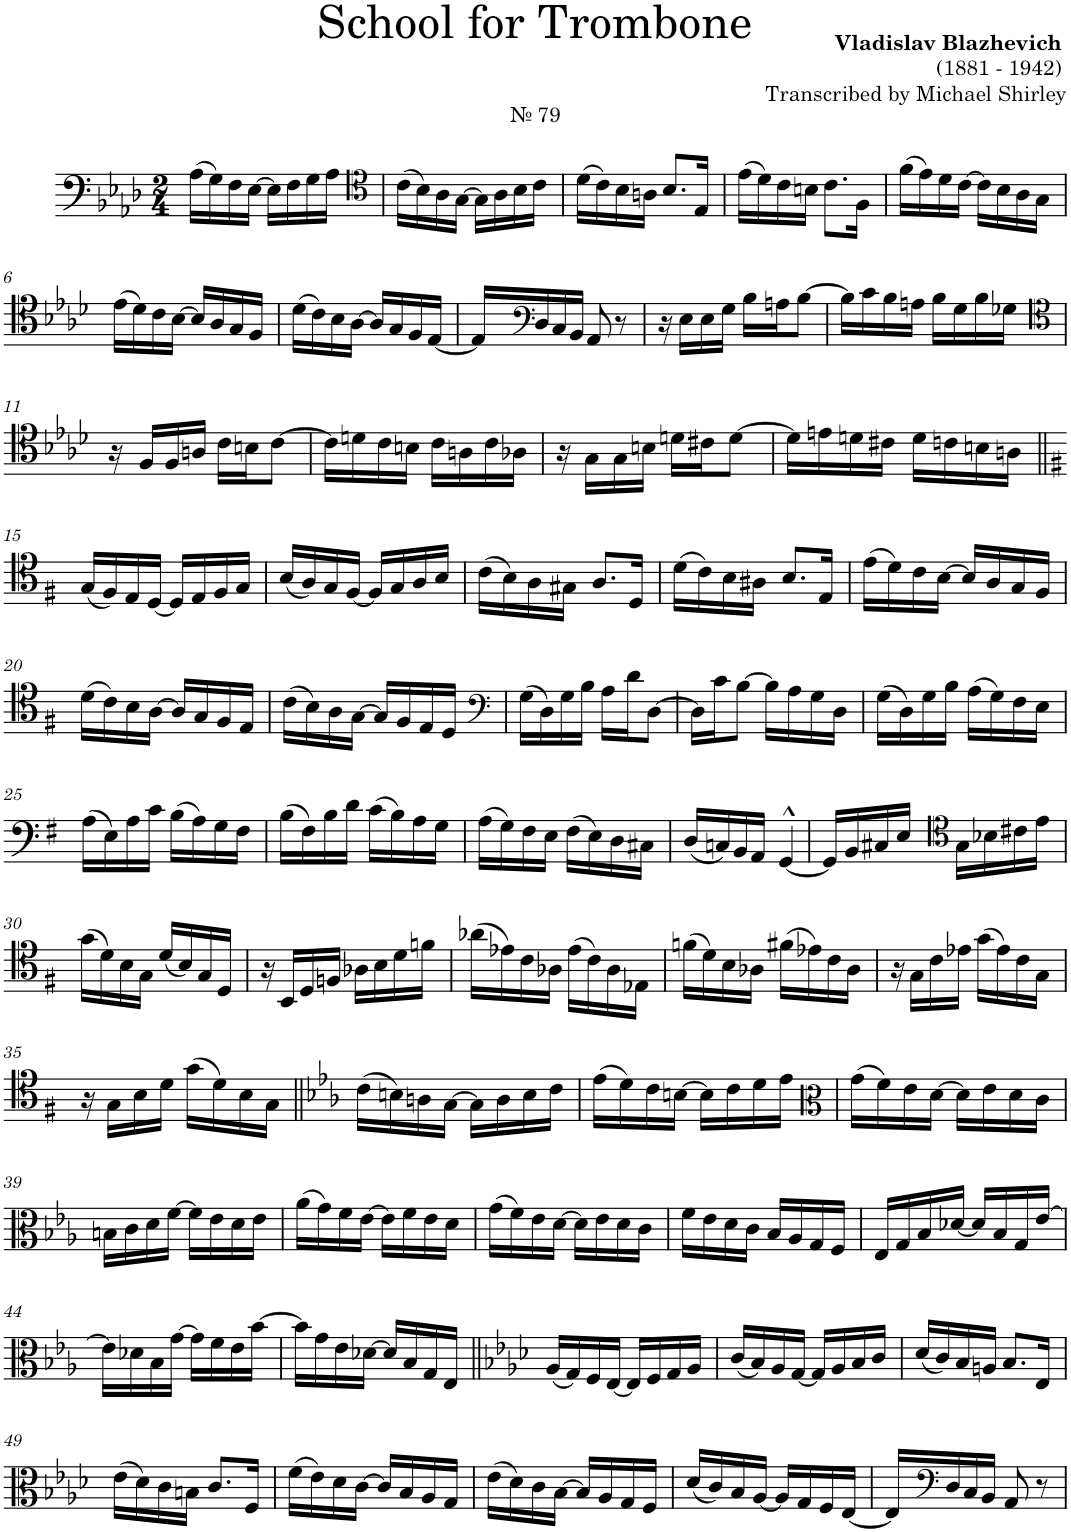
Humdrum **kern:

**kern
*part1
*staff1
*I"Trombone
*I'Tbn.
*clefF4
*k[b-e-a-d-]
*M2/4
=1
!LO:TX:a:t=№ 79
(16A-\LL
16G\)
16F\
[16E-\JJ
16E-\LL]
16F\
16G\
16A-\JJ
=2
*clefC4
(16c\LL
16B-\)
16A-\
[16G\JJ
16G\LL]
16A-\
16B-\
16c\JJ
=3
(16d-\LL
16c\)
16B-\
16An\JJ
8.B-/L
16E-/Jk
=4
(16e-\LL
16d-\)
16c\
16Bn\JJ
8.c\L
16F\Jk
=5
(16f\LL
16e-\)
16d-\
[16c\JJ
16c\LL]
16B-\
16A-\
16G\JJ
!!LO:LB:g=z
=6
(16e-\LL
16d-\)
16c\
[16B-\JJ
16B-/LL]
16A-/
16G/
16F/JJ
=7
(16d-\LL
16c\)
16B-\
[16A-\JJ
16A-/LL]
16G/
16F/
[16E-/JJ
=8
16E-/LL]
*clefF4
16D-/
16C/
16BB-/JJ
8AA-/
8r
=9
16r
16E-\LL
16E-\
16G\JJ
16B-\LL
16An\J
[8B-\J
=10
16B-\LL]
16c\
16B-\
16An\JJ
16B-\LL
16G\
16B-\
16G-X\JJ
!!LO:LB:g=z
=11
*clefC4
16r
16F/LL
16F/
16An/JJ
16c\LL
16Bn\J
[8c\J
=12
16c\LL]
16dn\
16c\
16Bn\JJ
16c\LL
16An\
16c\
16A-X\JJ
=13
16r
16G\LL
16G\
16Bn\JJ
16dn\LL
16c#X\J
[8d\J
=14
16d\LL]
16en\
16dn\
16c#X\JJ
16d\LL
16cn\
16Bn\
16An\JJ
!!LO:LB:g=z
=15||
*k[f#]
(16G/LL
16F#/)
16E/
[16D/JJ
16D/LL]
16E/
16F#/
16G/JJ
=16
(16B/LL
16A/)
16G/
[16F#/JJ
16F#/LL]
16G/
16A/
16B/JJ
=17
(16c\LL
16B\)
16A\
16G#X\JJ
8.A/L
16D/Jk
=18
(16d\LL
16c\)
16B\
16A#X\JJ
8.B/L
16E/Jk
=19
(16e\LL
16d\)
16c\
[16B\JJ
16B/LL]
16A/
16G/
16F#/JJ
!!LO:LB:g=z
=20
(16d\LL
16c\)
16B\
[16A\JJ
16A/LL]
16G/
16F#/
16E/JJ
=21
(16c\LL
16B\)
16A\
[16G\JJ
16G/LL]
16F#/
16E/
16D/JJ
=22
*clefF4
(16G\LL
16D\)
16G\
16B\JJ
16A\LL
16d\J
[8D\J
=23
16D\LL]
16c\J
[8B\J
16B\LL]
16A\
16G\
16D\JJ
=24
(16G\LL
16D\)
16G\
16B\JJ
(16A\LL
16G\)
16F#\
16E\JJ
!!LO:LB:g=z
=25
(16A\LL
16E\)
16A\
16c\JJ
(16B\LL
16A\)
16G\
16F#\JJ
=26
(16B\LL
16F#\)
16B\
16d\JJ
(16c\LL
16B\)
16A\
16G\JJ
=27
(16A\LL
16G\)
16F#\
16E\JJ
(16F#\LL
16E\)
16D\
16C#X\JJ
=28
(16D/LL
16Cn/)
16BB/
16AA/JJ
[4GG^^/
=29
16GG/LL]
16BB/
16C#X/
16E/JJ
*clefC4
16G\LL
16B-X\
16c#X\
16e\JJ
!!LO:LB:g=z
=30
(16g\LL
16d\)
16B\
16G\JJ
(16d/LL
16B/)
16G/
16D/JJ
=31
16r
16BB/LL
16D/
16Fn/JJ
16A-X\LL
16B\
16d\
16fn\JJ
=32
(16a-X\LL
16e-X\)
16c\
16A-X\JJ
(16e-\LL
16c\)
16A-\
16E-X\JJ
=33
(16fn\LL
16d\)
16B\
16A-X\JJ
(16f#X\LL
16e-X\)
16c\
16A-\JJ
=34
16r
16G\LL
16c\
16e-X\JJ
(16g\LL
16e-\)
16c\
16G\JJ
!!LO:LB:g=z
=35
16r
16G\LL
16B\
16d\JJ
(16g\LL
16d\)
16B\
16G\JJ
=36||
*k[b-e-a-]
(16c\LL
16Bn\)
16An\
[16G\JJ
16G\LL]
16A\
16B\
16c\JJ
=37
(16e-\LL
16d\)
16c\
[16Bn\JJ
16B\LL]
16c\
16d\
16e-\JJ
=38
*clefC3
(16g\LL
16f\)
16e-\
[16d\JJ
16d\LL]
16e-\
16d\
16c\JJ
!!LO:LB:g=z
=39
16Bn\LL
16c\
16d\
[16f\JJ
16f\LL]
16e-\
16d\
16e-\JJ
=40
(16a-\LL
16g\)
16f\
[16e-\JJ
16e-\LL]
16f\
16e-\
16d\JJ
=41
(16g\LL
16f\)
16e-\
[16d\JJ
16d\LL]
16e-\
16d\
16c\JJ
=42
16f\LL
16e-\
16d\
16c\JJ
16B-/LL
16A-/
16G/
16F/JJ
=43
16E-/LL
16G/
16B-/
[16d-X/JJ
16d-/LL]
16B-/
16G/
[16e-/JJ
!!LO:LB:g=z
=44
16e-\LL]
16d-X\
16B-\
[16g\JJ
16g\LL]
16f\
16e-\
[16b-\JJ
=45
16b-\LL]
16g\
16e-\
[16d-X\JJ
16d-/LL]
16B-/
16G/
16E-/JJ
=46||
*k[b-e-a-d-]
(16A-/LL
16G/)
16F/
[16E-/JJ
16E-/LL]
16F/
16G/
16A-/JJ
=47
(16c/LL
16B-/)
16A-/
[16G/JJ
16G/LL]
16A-/
16B-/
16c/JJ
=48
(16d-/LL
16c/)
16B-/
16An/JJ
8.B-/L
16E-/Jk
!!LO:LB:g=z
=49
(16e-\LL
16d-\)
16c\
16Bn\JJ
8.c/L
16F/Jk
=50
(16f\LL
16e-\)
16d-\
[16c\JJ
16c/LL]
16B-/
16A-/
16G/JJ
=51
(16e-\LL
16d-\)
16c\
[16B-\JJ
16B-/LL]
16A-/
16G/
16F/JJ
=52
(16d-/LL
16c/)
16B-/
[16A-/JJ
16A-/LL]
16G/
16F/
[16E-/JJ
=53
16E-/LL]
*clefF4
16D-/
16C/
16BB-/JJ
8AA-/
8r
=
*-
